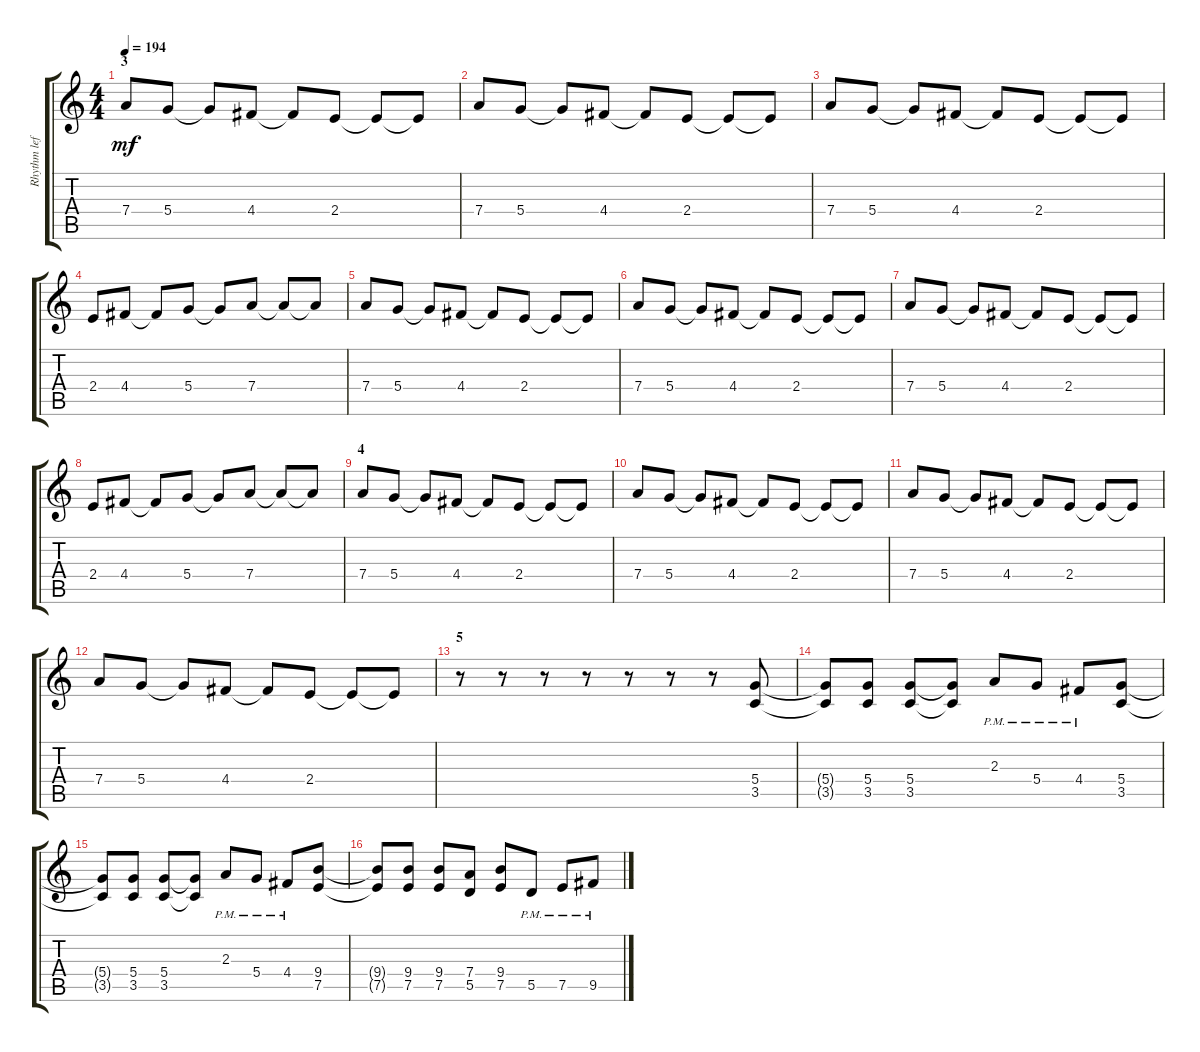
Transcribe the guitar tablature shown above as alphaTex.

\track ("Rhythm left" "Rhythm lef") {instrument distortionguitar}
\staff {score tabs}
\tuning (E4 B3 G3 D3 A2 E2) {hide}
\ts (4 4)
\section ("" "3")
\tempo 194
\clef g2
\ks c
7.4.8{dy mf} 5.4.8 5.4{t}.8 4.4.8 4.4{t}.8 2.4.8 2.4{t}.8 2.4{t}.8 |
7.4.8 5.4.8 5.4{t}.8 4.4.8 4.4{t}.8 2.4.8 2.4{t}.8 2.4{t}.8 |
7.4.8 5.4.8 5.4{t}.8 4.4.8 4.4{t}.8 2.4.8 2.4{t}.8 2.4{t}.8 |
2.4.8 4.4.8 4.4{t}.8 5.4.8 5.4{t}.8 7.4.8 7.4{t}.8 7.4{t}.8 |
7.4.8 5.4.8 5.4{t}.8 4.4.8 4.4{t}.8 2.4.8 2.4{t}.8 2.4{t}.8 |
7.4.8 5.4.8 5.4{t}.8 4.4.8 4.4{t}.8 2.4.8 2.4{t}.8 2.4{t}.8 |
7.4.8 5.4.8 5.4{t}.8 4.4.8 4.4{t}.8 2.4.8 2.4{t}.8 2.4{t}.8 |
2.4.8 4.4.8 4.4{t}.8 5.4.8 5.4{t}.8 7.4.8 7.4{t}.8 7.4{t}.8 |
\section ("" "4")
7.4.8 5.4.8 5.4{t}.8 4.4.8 4.4{t}.8 2.4.8 2.4{t}.8 2.4{t}.8 |
7.4.8 5.4.8 5.4{t}.8 4.4.8 4.4{t}.8 2.4.8 2.4{t}.8 2.4{t}.8 |
7.4.8 5.4.8 5.4{t}.8 4.4.8 4.4{t}.8 2.4.8 2.4{t}.8 2.4{t}.8 |
7.4.8 5.4.8 5.4{t}.8 4.4.8 4.4{t}.8 2.4.8 2.4{t}.8 2.4{t}.8 |
\section ("" "5")
r.8 r.8 r.8 r.8 r.8 r.8 r.8 (5.4 3.5).8 |
(5.4{t} 3.5{t}).8 (5.4 3.5).8 (5.4 3.5).8 (5.4{t} 3.5{t}).8 2.3{pm}.8 5.4{pm}.8 4.4{pm}.8 (5.4 3.5).8 |
(5.4{t} 3.5{t}).8 (5.4 3.5).8 (5.4 3.5).8 (5.4{t} 3.5{t}).8 2.3{pm}.8 5.4{pm}.8 4.4{pm}.8 (9.4 7.5).8 |
(9.4{t} 7.5{t}).8 (9.4 7.5).8 (9.4 7.5).8 (7.4 5.5).8 (9.4 7.5).8 5.5{pm}.8 7.5{pm}.8 9.5{pm}.8
